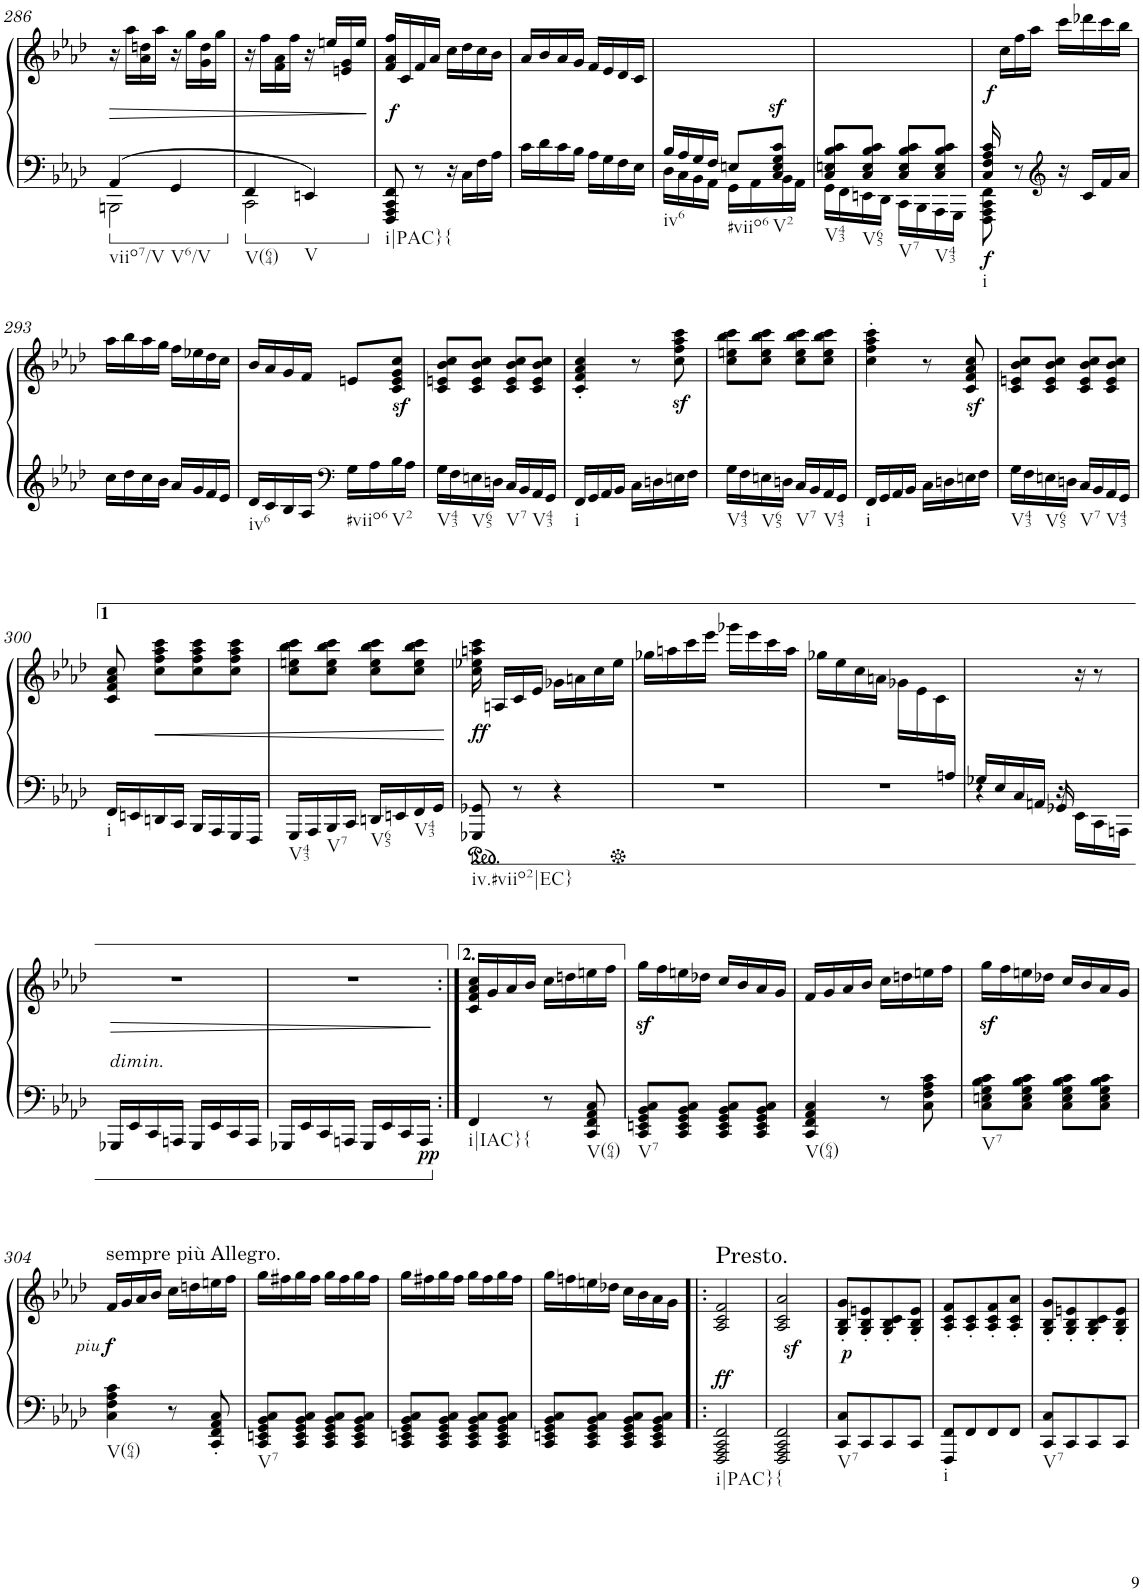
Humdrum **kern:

**kern	**kern	**dynam
*part1	*part1	*part1
*staff2	*staff1	*staff1/2
*I"Piano	*	*
*I'Pno.	*	*
!!LO:PB:g=z
*clefG2	*clefG2	*
*k[b-e-a-d-]	*k[b-e-a-d-]	*
*M2/4	*M2/4	*
=286	=286	=286
*^	*	*
!LO:TX:b:t=viio7/V	!	!	!
!	!	!	!LO:HP:b
4AA-/	2BBBn\	16r	>
.	.	16aa-\LL	.
.	.	16a-\ 16ddn\	.
.	.	16aa-\JJ	.
!LO:TX:b:t=V6/V	!	!	!
4GG/	.	16r	.
.	.	16gg\LL	.
.	.	16g\ 16dd\	.
.	.	16gg\JJ	.
=287	=287	=287	=287
!LO:TX:b:t=V(64)	!	!	!
4FF/	2CC\	16r	.
.	.	16ff\LL	.
.	.	16f\ 16a-\	.
.	.	16ff\JJ	.
!LO:TX:b:t=V	!	!	!
4EEn/	.	16r	.
.	.	16een/LL	.
.	.	16en/ 16g/	.
.	.	16ee/JJ	.
*v	*v	*	*
.	.	]
=288	=288	=288
!LO:TX:b:t=i|PAC}{	!	!
!	!	!LO:DY:b
8FFF/ 8AAA-/ 8CC/ 8FF/	16f/ 16a-/ 16ff/LL	f
.	16c/	.
8r	16f/	.
.	16a-/JJ	.
16r	16cc\LL	.
16C\LL	16dd-\	.
16F\	16cc\	.
16A-\JJ	16b-\JJ	.
=289	=289	=289
16c\LL	16a-/LL	.
16d-\	16b-/	.
16c\	16a-/	.
16B-\JJ	16g/JJ	.
16A-\LL	16f/LL	.
16G\	16e-/	.
16F\	16d-/	.
16E-\JJ	16c/JJ	.
=290	=290	=290
*^	*	*
!LO:TX:b:t=iv6	!	!	!
16B-/LL	16D-\LL	4..ryy	.
16A-/	16C\	.	.
16G/	16BB-\	.	.
16F/JJ	16AA-\JJ	.	.
!LO:TX:b:t=#viio6	!	!	!
8En/L	16GG\LL	.	.
.	16AA-\	.	.
!LO:TX:b:t=V2	!	!	!
8C/ 8E/ 8G/ 8c/J	16BB-\	.	.
!	!	!	!LO:DY:b
.	16AA-\JJ	16ryy	sf
=291	=291	=291	=291
!LO:TX:b:t=V43	!	!	!
8C/ 8En/ 8B-/ 8c/L	16GG\LL	2ryy	.
.	16FF\	.	.
!LO:TX:b:t=V65	!	!	!
8C/ 8E/ 8B-/ 8c/J	16EEn\	.	.
.	16DD-\JJ	.	.
!LO:TX:b:t=V7	!	!	!
8C/ 8E/ 8B-/ 8c/L	16CC\LL	.	.
.	16BBB-\	.	.
!LO:TX:b:t=V43	!	!	!
8C/ 8E/ 8B-/ 8c/J	16AAA-\	.	.
.	16GGG\JJ	.	.
=292	=292	=292	=292
!LO:TX:b:t=i	!	!	!
!	!	!	!LO:DY:b=2
!	!	!	!LO:DY:n=1:b
16C/ 16F/ 16A-/ 16c/	8FFF\ 8AAA-\ 8CC\ 8FF\	16ryy	f f
4..ryy	.	16cc\LL	.
.	8r	16ff\	.
.	.	16aa-\JJ	.
*clefG2	*	*	*
.	16r	16ccc\LL	.
.	16c/LL	16ddd-X\	.
.	16f/	16ccc\	.
.	16a-/JJ	16bb-\JJ	.
*v	*v	*	*
!!LO:LB:g=z
=293	=293	=293
16cc\LL	16aa-\LL	.
16dd-\	16bb-\	.
16cc\	16aa-\	.
16b-\JJ	16gg\JJ	.
16a-/LL	16ff\LL	.
16g/	16ee-X\	.
16f/	16dd-\	.
16e-/JJ	16cc\JJ	.
=294	=294	=294
!LO:TX:b:t=iv6	!	!
16d-/LL	16b-/LL	.
16c/	16a-/	.
16B-/	16g/	.
16A-/JJ	16f/JJ	.
*clefF4	*	*
!LO:TX:b:t=#viio6	!	!
16G\LL	8en/L	.
16A-\	.	.
!LO:TX:b:t=V2	!	!
16B-\	8c/z< 8e/z< 8g/z< 8cc/z<J	.
16A-\JJ	.	.
=295	=295	=295
!LO:TX:b:t=V43	!	!
16G\LL	8c/ 8en/ 8b-/ 8cc/L	.
16F\	.	.
!LO:TX:b:t=V65	!	!
16En\	8c/ 8e/ 8b-/ 8cc/J	.
16Dn\JJ	.	.
!LO:TX:b:t=V7	!	!
16C/LL	8c/ 8e/ 8b-/ 8cc/L	.
16BB-/	.	.
!LO:TX:b:t=V43	!	!
16AA-/	8c/ 8e/ 8b-/ 8cc/J	.
16GG/JJ	.	.
=296	=296	=296
!LO:TX:b:t=i	!	!
16FF/LL	4c/' 4f/' 4a-/' 4cc/'	.
16GG/	.	.
16AA-/	.	.
16BB-/JJ	.	.
16C\LL	8r	.
16Dn\	.	.
16En\	8cc\z< 8ff\z< 8aa-\z< 8ccc\z<	.
16F\JJ	.	.
=297	=297	=297
!LO:TX:b:t=V43	!	!
16G\LL	8cc\ 8een\ 8bb-\ 8ccc\L	.
16F\	.	.
!LO:TX:b:t=V65	!	!
16En\	8cc\ 8ee\ 8bb-\ 8ccc\J	.
16Dn\JJ	.	.
!LO:TX:b:t=V7	!	!
16C/LL	8cc\ 8ee\ 8bb-\ 8ccc\L	.
16BB-/	.	.
!LO:TX:b:t=V43	!	!
16AA-/	8cc\ 8ee\ 8bb-\ 8ccc\J	.
16GG/JJ	.	.
=298	=298	=298
!LO:TX:b:t=i	!	!
16FF/LL	4cc\' 4ff\' 4aa-\' 4ccc\'	.
16GG/	.	.
16AA-/	.	.
16BB-/JJ	.	.
16C\LL	8r	.
16Dn\	.	.
16En\	8c/z< 8f/z< 8a-/z< 8cc/z<	.
16F\JJ	.	.
=299	=299	=299
!LO:TX:b:t=V43	!	!
16G\LL	8c/ 8en/ 8b-/ 8cc/L	.
16F\	.	.
!LO:TX:b:t=V65	!	!
16En\	8c/ 8e/ 8b-/ 8cc/J	.
16Dn\JJ	.	.
!LO:TX:b:t=V7	!	!
16C/LL	8c/ 8e/ 8b-/ 8cc/L	.
16BB-/	.	.
!LO:TX:b:t=V43	!	!
16AA-/	8c/ 8e/ 8b-/ 8cc/J	.
16GG/JJ	.	.
!!LO:LB:g=z
=300	=300	=300
!LO:TX:b:t=i	!	!
16FF/LL	8c/ 8f/ 8a-/ 8cc/	.
16EEn/	.	.
!	!	!LO:HP:b
16DDn/	8cc\ 8ff\ 8aa-\ 8ccc\L	<
16CC/JJ	.	.
16BBB-/LL	8cc\ 8ff\ 8aa-\ 8ccc\	.
16AAA-/	.	.
16GGG/	8cc\ 8ff\ 8aa-\ 8ccc\J	.
16FFF/JJ	.	.
=300X1	=300X1	=300X1
!LO:TX:b:t=V43	!	!
16GGG/LL	8cc\ 8een\ 8bb-\ 8ccc\L	.
16AAA-/	.	.
!LO:TX:b:t=V7	!	!
16BBB-/	8cc\ 8ee\ 8bb-\ 8ccc\J	.
16CC/JJ	.	.
!LO:TX:b:t=V65	!	!
16DDn/LL	8cc\ 8ee\ 8bb-\ 8ccc\L	.
16EEn/	.	.
!LO:TX:b:t=V43	!	!
16FF/	8cc\ 8ee\ 8bb-\ 8ccc\J	.
16GG/JJ	.	.
.	.	[
=300X2	=300X2	=300X2
!LO:TX:b:t=iv.#viio2|EC}	!	!
!	!	!LO:DY:a=2
8GGG-X/ 8GG-X/	16cc\ 16ee-X\ 16aan\ 16ccc\	ff
.	16An/LL	.
8r	16c/	.
.	16e-/JJ	.
4r	16g-X\LL	.
.	16an\	.
.	16cc\	.
.	16ee-\JJ	.
=300X3	=300X3	=300X3
2r	16gg-X\LL	.
.	16aan\	.
.	16ccc\	.
.	16eee-\JJ	.
.	16ggg-X\LL	.
.	16eee-\	.
.	16ccc\	.
.	16aa\JJ	.
=300X4	=300X4	=300X4
*^	*	*
4..ryy	2r	16gg-X\LL	.
.	.	16ee-\	.
.	.	16cc\	.
.	.	16an\JJ	.
.	.	16g-X\LL	.
.	.	16e-\	.
.	.	16c\	.
16An/JJ	.	16ryy	.
=300X5	=300X5	=300X5	=300X5
16G-X/LL	4r	16ryy	.
16E-/	.	.	.
16C/	.	.	.
16AAn/JJ	.	.	.
16GG-X/	16r	.	.
8.ryy	16EE-\LL	16r	.
.	16CC\	8r	.
.	16AAAn\JJ	.	.
!!LO:LB:g=z
=300X6	=300X6	=300X6	=300X6
!LO:TX:a:i:t=dimin.	!	!	!
!	!	!	!LO:HP:b
*v	*v	*	*
16GGG-X/LL	2r	>
16EE-/	.	.
16CC/	.	.
16AAAn/JJ	.	.
16GGG-/LL	.	.
16EE-/	.	.
16CC/	.	.
16AAA/JJ	.	.
=300X7	=300X7	=300X7
16GGG-X/LL	2r	.
16EE-/	.	.
16CC/	.	.
16AAAn/JJ	.	.
16GGG-/LL	.	.
16EE-/	.	.
16CC/	.	.
!	!	!LO:DY:b=2
16AAA/JJ	.	pp
.	.	]
=300X8:|!	=300X8:|!	=300X8:|!
!LO:TX:b:t=i|IAC}{	!	!
4FF/	16c/ 16f/ 16a-/ 16cc/LL	.
.	16g/	.
.	16a-/	.
.	16b-/JJ	.
8r	16cc\LL	.
.	16ddn\	.
!LO:TX:b:t=V(64)	!	!
8CC/ 8FF/ 8AA-/ 8C/	16een\	.
.	16ff\JJ	.
=301	=301	=301
!LO:TX:b:t=V7	!	!
8CC/ 8EEn/ 8GG/ 8BB-/ 8C/L	16ggz<\LL	.
.	16ff\	.
8CC/ 8EE/ 8GG/ 8BB-/ 8C/J	16een\	.
.	16dd-X\JJ	.
8CC/ 8EE/ 8GG/ 8BB-/ 8C/L	16cc/LL	.
.	16b-/	.
8CC/ 8EE/ 8GG/ 8BB-/ 8C/J	16a-/	.
.	16g/JJ	.
=302	=302	=302
!LO:TX:b:t=V(64)	!	!
4CC/ 4FF/ 4AA-/ 4C/	16f/LL	.
.	16g/	.
.	16a-/	.
.	16b-/JJ	.
8r	16cc\LL	.
.	16ddn\	.
8C\ 8F\ 8A-\ 8c\	16een\	.
.	16ff\JJ	.
=303	=303	=303
!LO:TX:b:t=V7	!	!
8C\ 8En\ 8G\ 8B-\ 8c\L	16ggz<\LL	.
.	16ff\	.
8C\ 8E\ 8G\ 8B-\ 8c\J	16een\	.
.	16dd-X\JJ	.
8C\ 8E\ 8G\ 8B-\ 8c\L	16cc/LL	.
.	16b-/	.
8C\ 8E\ 8G\ 8B-\ 8c\J	16a-/	.
.	16g/JJ	.
!!LO:LB:g=z
=304	=304	=304
!	!LO:TX:a:t=sempre più Allegro.	!
!LO:TX:b:t=V(64)	!	!
!	!	!LO:DY:b
!	!	!LO:DY:n=1:b
4C\ 4F\ 4A-\ 4c\	16f/LL	other-dynamics f
.	16g/	.
.	16a-/	.
.	16b-/JJ	.
8r	16cc\LL	.
.	16ddn\	.
8CC/' 8FF/' 8AA-/' 8C/'	16een\	.
.	16ff\JJ	.
=305	=305	=305
!LO:TX:b:t=V7	!	!
8CC/ 8EEn/ 8GG/ 8BB-/ 8C/L	16gg\LL	.
.	16ff#X\	.
8CC/ 8EE/ 8GG/ 8BB-/ 8C/J	16gg\	.
.	16ff#\JJ	.
8CC/ 8EE/ 8GG/ 8BB-/ 8C/L	16gg\LL	.
.	16ff#\	.
8CC/ 8EE/ 8GG/ 8BB-/ 8C/J	16gg\	.
.	16ff#\JJ	.
=306	=306	=306
8CC/ 8EEn/ 8GG/ 8BB-/ 8C/L	16gg\LL	.
.	16ff#X\	.
8CC/ 8EE/ 8GG/ 8BB-/ 8C/J	16gg\	.
.	16ff#\JJ	.
8CC/ 8EE/ 8GG/ 8BB-/ 8C/L	16gg\LL	.
.	16ff#\	.
8CC/ 8EE/ 8GG/ 8BB-/ 8C/J	16gg\	.
.	16ff#\JJ	.
=307	=307	=307
8CC/ 8EEn/ 8GG/ 8BB-/ 8C/L	16gg\LL	.
.	16ffn\	.
8CC/ 8EE/ 8GG/ 8BB-/ 8C/J	16een\	.
.	16dd-X\JJ	.
8CC/ 8EE/ 8GG/ 8BB-/ 8C/L	16cc\LL	.
.	16b-\	.
8CC/ 8EE/ 8GG/ 8BB-/ 8C/J	16a-\	.
.	16g\JJ	.
=308!|:	=308!|:	=308!|:
!	!LO:TX:a:t=Presto.	!
!LO:TX:b:t=i|PAC}{	!	!
!	!	!LO:DY:a=2
2FFF/ 2AAA-/ 2CC/ 2FF/	2A-/ 2c/ 2f/	ff
=309	=309	=309
2FFF/ 2AAA-/ 2CC/ 2FF/	2A-/z< 2c/z< 2a-/z<	.
=310	=310	=310
!LO:TX:b:t=V7	!	!
!	!	!LO:DY:a=2
8CC/ 8C/L	8G/' 8B-/' 8g/'L	p
8CC/	8G/' 8B-/' 8en/'	.
8CC/	8G/' 8B-/' 8c/'	.
8CC/J	8G/' 8B-/' 8e/'J	.
=311	=311	=311
!LO:TX:b:t=i	!	!
8FFF/ 8FF/L	8A-/' 8c/' 8f/'L	.
8FF/	8A-/' 8c/'	.
8FF/	8A-/' 8c/' 8f/'	.
8FF/J	8A-/' 8c/' 8a-/'J	.
=312	=312	=312
!LO:TX:b:t=V7	!	!
8CC/ 8C/L	8G/' 8B-/' 8g/'L	.
8CC/	8G/' 8B-/' 8en/'	.
8CC/	8G/' 8B-/' 8c/'	.
8CC/J	8G/' 8B-/' 8e/'J	.
=	=	=
*-	*-	*-
